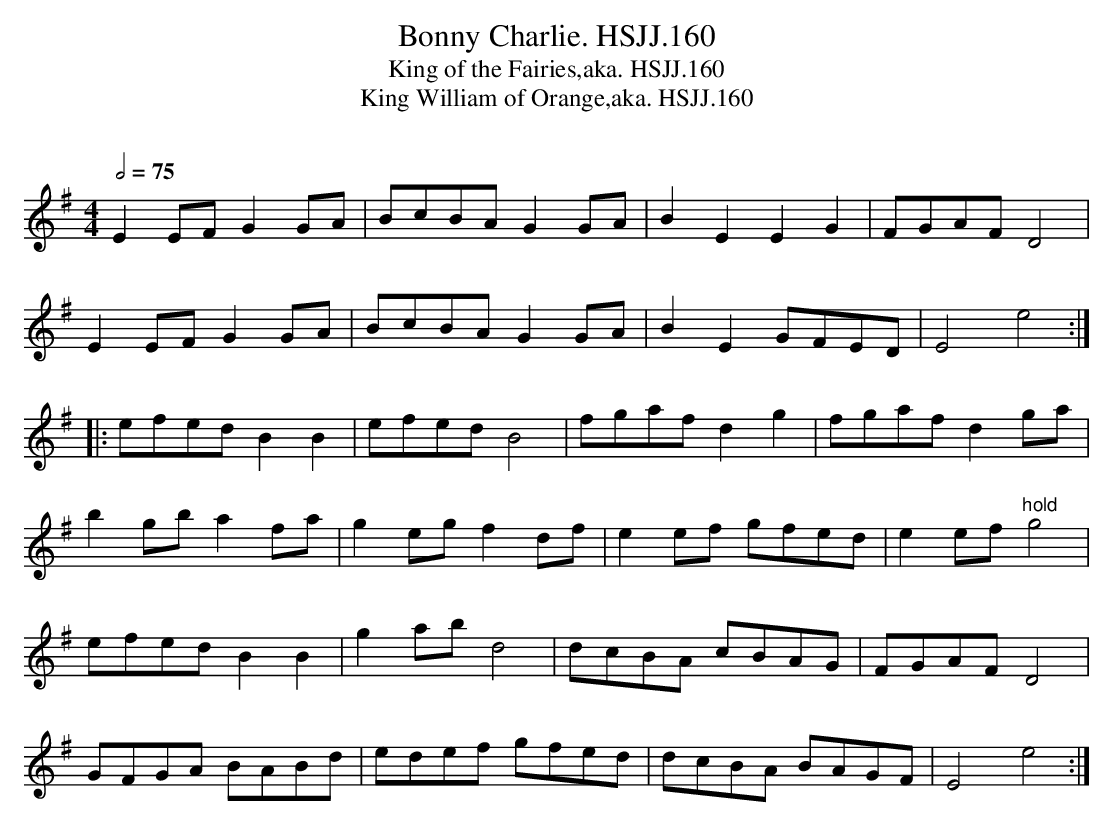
X:1
T:Bonny Charlie. HSJJ.160
T:King of the Fairies,aka. HSJJ.160
T:King William of Orange,aka. HSJJ.160
M:4/4
L:1/8
Q:1/2=75
O:
K:Em
E2EFG2GA|BcBAG2GA|B2E2E2G2|FGAFD4|
E2EFG2GA|BcBAG2GA|B2E2GFED|E4e4:|
|:efedB2B2|efedB4|fgafd2g2|fgafd2ga|
b2gba2fa|g2egf2df|e2ef gfed|e2ef"hold"g4|
efedB2B2|g2abd4|dcBA cBAG|FGAFD4|
GFGA BABd|edef gfed|dcBA BAGF|E4e4:|
